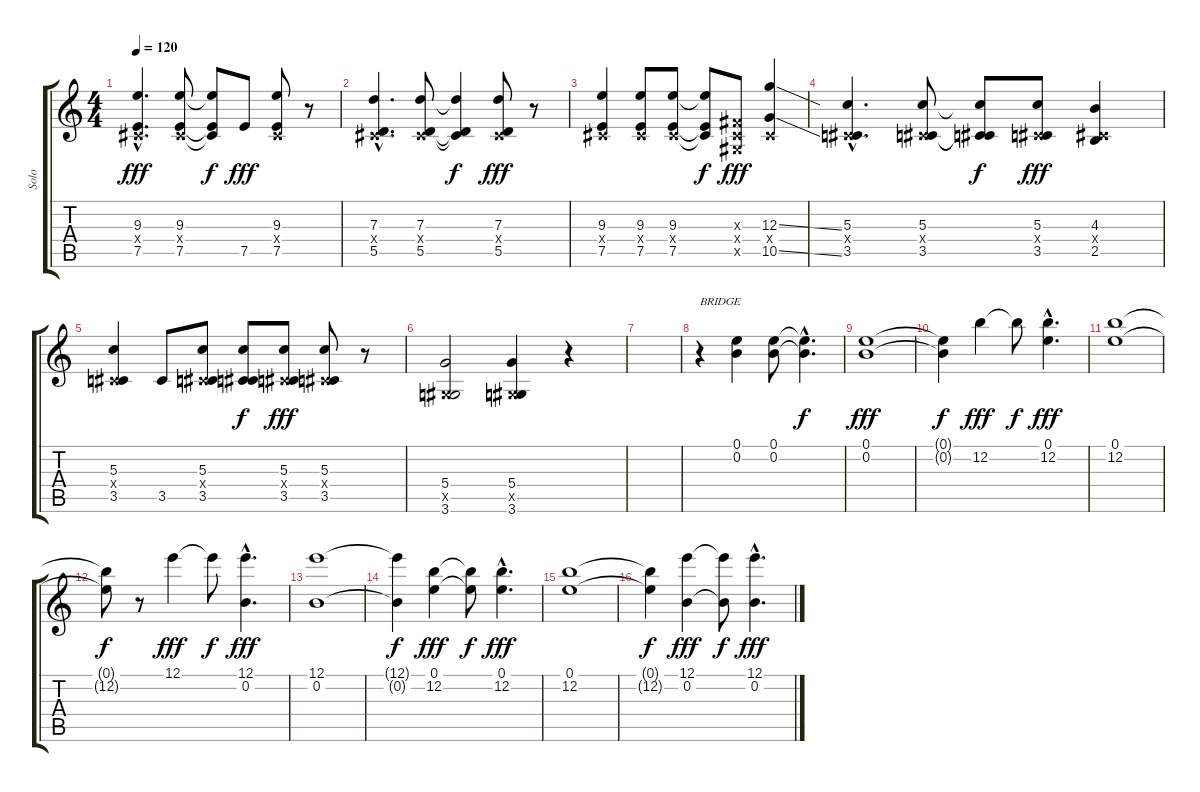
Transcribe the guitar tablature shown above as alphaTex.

\track ("Solo" "Solo") {instrument overdrivenguitar}
\staff {score tabs}
\tuning (E4 B3 G3 D3 A2 E2) {hide}
\ts (4 4)
\tempo 120
\clef g2
\ks c
(9.3{hac} -1.4{hac x} 7.5{hac}).4{d dy fff} (9.3 -1.4{x} 7.5).8 (9.3{t} -1.4{t} 7.5{t}).8{dy f} 7.5.8{dy fff} (9.3 -1.4{x} 7.5).8 r.8 |
(7.3{hac} -1.4{hac x} 5.5{hac}).4{d} (7.3 -1.4{x} 5.5).8 (7.3{t} -1.4{t} 5.5{t}).4{dy f} (7.3 -1.4{x} 5.5).8{dy fff} r.8 |
(9.3 -1.4{x} 7.5).4 (9.3 -1.4{x} 7.5).8 (9.3 -1.4{x} 7.5).8 (9.3{t} -1.4{t} 7.5{t}).8{dy f} (-1.3{x} -1.4{x} -1.5{x}).8{dy fff} (12.3{ss} -1.4{x} 10.5{ss}).4 |
(5.3{hac} -1.4{hac x} 3.5{hac}).4{d} (5.3 -1.4{x} 3.5).8 (5.3{t} -1.4{t} 3.5{t}).8{dy f} (5.3 -1.4{x} 3.5).8{dy fff} (4.3 -1.4{x} 2.5).4 |
(5.3 -1.4{x} 3.5).4 3.5.8 (5.3 -1.4{x} 3.5).8 (5.3{t} -1.4{t} 3.5{t}).8{dy f} (5.3 -1.4{x} 3.5).8{dy fff} (5.3 -1.4{x} 3.5).8 r.8 |
(5.4 -1.5{x} 3.6).2 (5.4 -1.5{x} 3.6).4 r.4 |
|
r.4{txt "BRIDGE"} (0.1 0.2).4 (0.1 0.2).8 (0.1{hac t} 0.2{hac t}).4{d dy f} |
(0.1 0.2).1{dy fff} |
(0.1{t} 0.2{t}).4{dy f} 12.2.4{dy fff} 12.2{t}.8{dy f} (0.1{hac} 12.2{hac}).4{d dy fff} |
(0.1 12.2).1 |
(0.1{t} 12.2{t}).8{dy f} r.8 12.1.4{dy fff} 12.1{t}.8{dy f} (12.1{hac} 0.2{hac}).4{d dy fff} |
(12.1 0.2).1 |
(12.1{t} 0.2{t}).4{dy f} (0.1 12.2).4{dy fff} (0.1{t} 12.2{t}).8{dy f} (0.1{hac} 12.2{hac}).4{d dy fff} |
(0.1 12.2).1 |
(0.1{t} 12.2{t}).4{dy f} (12.1 0.2).4{dy fff} (12.1{t} 0.2{t}).8{dy f} (12.1{hac} 0.2{hac}).4{d dy fff}
